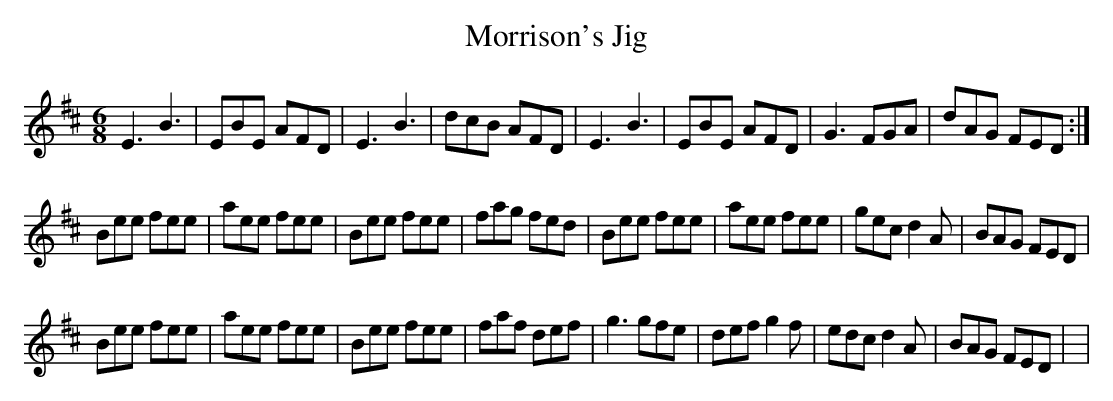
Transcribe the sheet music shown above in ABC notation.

X:1
T:Morrison's Jig
M:6/8
K:EDor
L:1/8
E3 B3|EBE AFD|E3 B3|dcB AFD|\
E3 B3|EBE AFD|G3 FGA|dAG FED :|
Bee fee|aee fee|Bee fee|fag fed|\
Bee fee|aee fee|gec d2 A|BAG FED|
Bee fee|aee fee|Bee fee|faf def|\
g3 gfe|def g2 f|edc d2 A|BAG FED |>|
